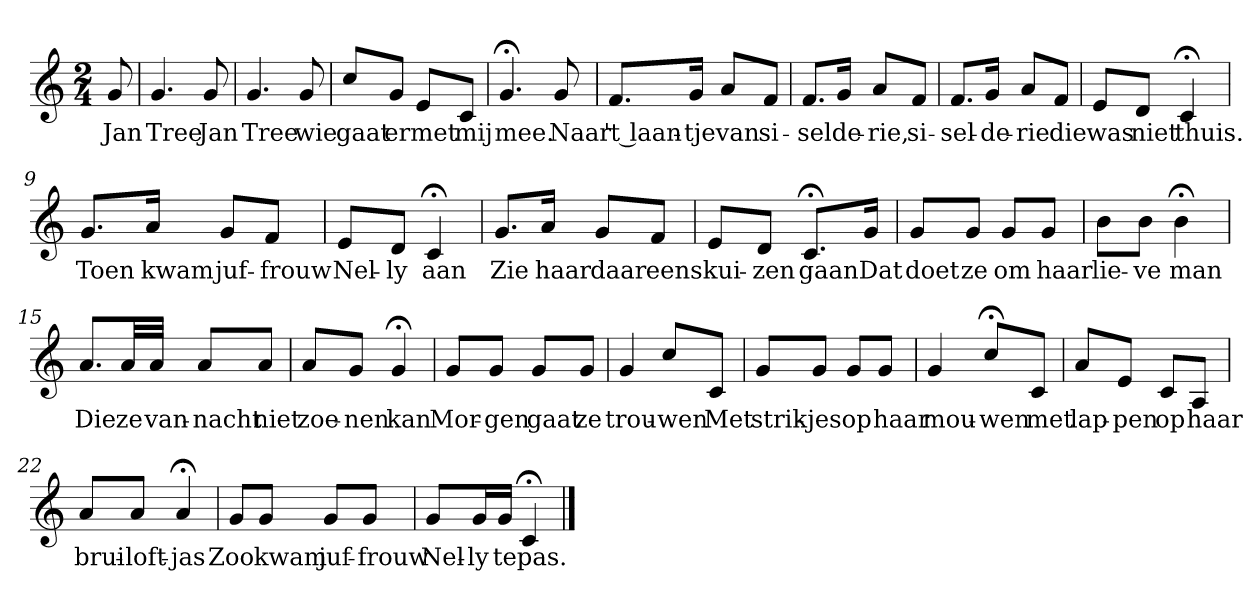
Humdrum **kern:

**kern	**text
*part1	*part1
*staff1	*staff1
*k[]	*
*C:	*
*M2/4	*
*MM120	*
=	=
8g	Jan
=1	=1
4.g	Tree
8g	Jan
=2	=2
4.g	Tree
8g	wie
=3	=3
8ccL	gaat
8gJ	er
8eL	met
8cJ	mij
=4	=4
4.g;<	mee.
8g	Naar
=5	=5
8.fL	't laan-
16gJk	-tje
8aL	van
8fJ	si-
=6	=6
8.fL	-sel
16gJk	de-
8aL	-rie,
8fJ	si-
=7	=7
8.fL	-sel-
16gJk	-de-
8aL	-rie
8fJ	die
=8	=8
8eL	was
8dJ	niet
4c;<	thuis.
=9	=9
8.gL	Toen
16aJk	kwam
8gL	juf-
8fJ	-frouw
=10	=10
8eL	Nel-
8dJ	-ly
4c;<	aan
=11	=11
8.gL	Zie
16aJk	haar
8gL	daar
8fJ	eens
=12	=12
8eL	kui-
8dJ	-zen
8.c;<L	gaan
16gJk	Dat
=13	=13
8gL	doet
8gJ	ze
8gL	om
8gJ	haar
=14	=14
8bL	lie-
8bJ	-ve
4b;<	man
=15	=15
8.aL	Die
32aLL	ze
32aJJJ	van-
8aL	-nacht
8aJ	niet
=16	=16
8aL	zoe-
8gJ	-nen
4g;<	kan
=17	=17
8gL	Mor-
8gJ	-gen
8gL	gaat
8gJ	ze
=18	=18
4g	trou-
8ccL	-wen
8cJ	Met
=19	=19
8gL	strik-
8gJ	-jes
8gL	op
8gJ	haar
=20	=20
4g	mou-
8cc;<L	-wen
8cJ	met
=21	=21
8aL	lap-
8eJ	-pen
8cL	op
8AJ	haar
=22	=22
8aL	brui-
8aJ	-loft-
4a;<	-jas
=23	=23
8gL	Zoo
8gJ	kwam
8gL	juf-
8gJ	-frouw
=24	=24
8gL	Nel-
16gL	-ly
16gJJ	te
4c;<	pas.
==	==
*-	*-
